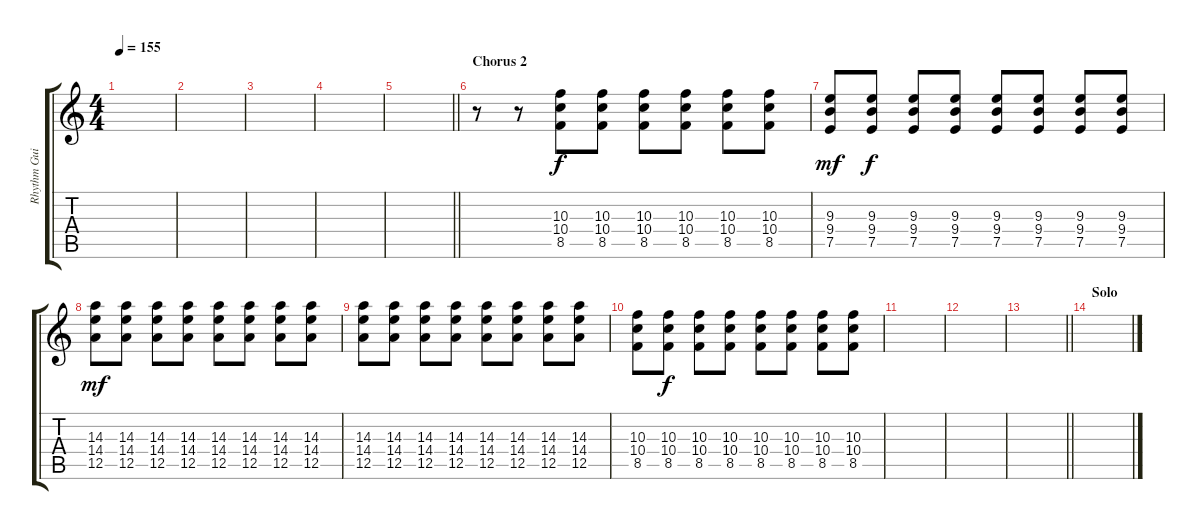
\track ("Rhythm Guitar (Clean)" "Rhythm Gui") {instrument electricguitarjazz}
\staff {score tabs}
\tuning (E4 B3 G3 D3 A2 E2) {hide}
\ts (4 4)
\tempo 155
\clef g2
\ks c
|
|
|
|
\barLineRight lightlight
|
\section ("" "Chorus 2")
r.8 r.8 (10.3 10.4 8.5).8 (10.3 10.4 8.5).8 (10.3 10.4 8.5).8 (10.3 10.4 8.5).8 (10.3 10.4 8.5).8 (10.3 10.4 8.5).8 |
(9.3 9.4 7.5).8{dy mf} (9.3 9.4 7.5).8{dy f} (9.3 9.4 7.5).8 (9.3 9.4 7.5).8 (9.3 9.4 7.5).8 (9.3 9.4 7.5).8 (9.3 9.4 7.5).8 (9.3 9.4 7.5).8 |
(14.3 14.4 12.5).8{dy mf} (14.3 14.4 12.5).8 (14.3 14.4 12.5).8 (14.3 14.4 12.5).8 (14.3 14.4 12.5).8 (14.3 14.4 12.5).8 (14.3 14.4 12.5).8 (14.3 14.4 12.5).8 |
(14.3 14.4 12.5).8 (14.3 14.4 12.5).8 (14.3 14.4 12.5).8 (14.3 14.4 12.5).8 (14.3 14.4 12.5).8 (14.3 14.4 12.5).8 (14.3 14.4 12.5).8 (14.3 14.4 12.5).8 |
(10.3 10.4 8.5).8 (10.3 10.4 8.5).8{dy f} (10.3 10.4 8.5).8 (10.3 10.4 8.5).8 (10.3 10.4 8.5).8 (10.3 10.4 8.5).8 (10.3 10.4 8.5).8 (10.3 10.4 8.5).8 |
|
|
\barLineRight lightlight
|
\section ("" "Solo")
